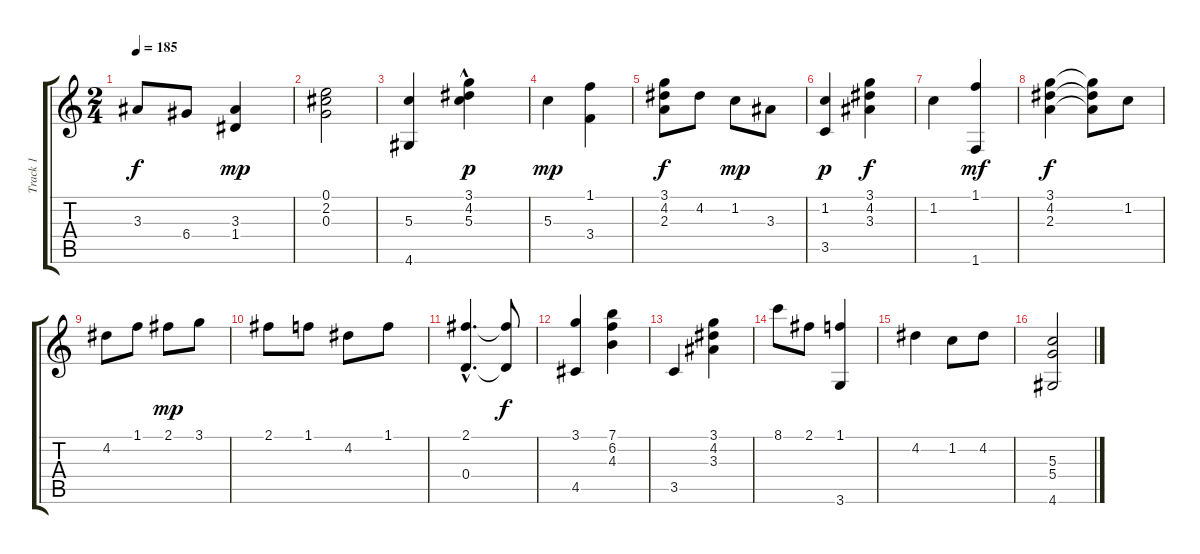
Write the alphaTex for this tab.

\track ("Track 1" "Track 1") {instrument acousticguitarnylon}
\staff {score tabs}
\tuning (E4 B3 G3 D3 A2 E2) {hide}
\ts (2 4)
\tempo 185
\clef g2
\ks c
3.3.8{dy f} 6.4.8 (3.3 1.4).4{dy mp} |
(0.1 2.2 0.3).2 |
(5.3 4.6).4 (3.1 4.2 5.3{hac}).4{dy p} |
5.3.4{dy mp} (1.1 3.4).4 |
(3.1 4.2 2.3).8{dy f} 4.2.8 1.2.8{dy mp} 3.3.8 |
(1.2 3.5).4{dy p} (3.1 4.2 3.3).4{dy f} |
1.2.4 (1.1 1.6).4{dy mf} |
(3.1 4.2 2.3).4{dy f} (3.1{t} 4.2{t} 2.3{t}).8 1.2.8 |
4.2.8 1.1.8 2.1.8{dy mp} 3.1.8 |
2.1.8 1.1.8 4.2.8 1.1.8 |
(2.1{hac} 0.4{hac}).4{d} (2.1{t} 0.4{t}).8{dy f} |
(3.1 4.5).4 (7.1 6.2 4.3).4 |
3.5.4 (3.1 4.2 3.3).4 |
8.1.8 2.1.8 (1.1 3.6).4 |
4.2.4 1.2.8 4.2.8 |
(5.3 5.4 4.6).2
